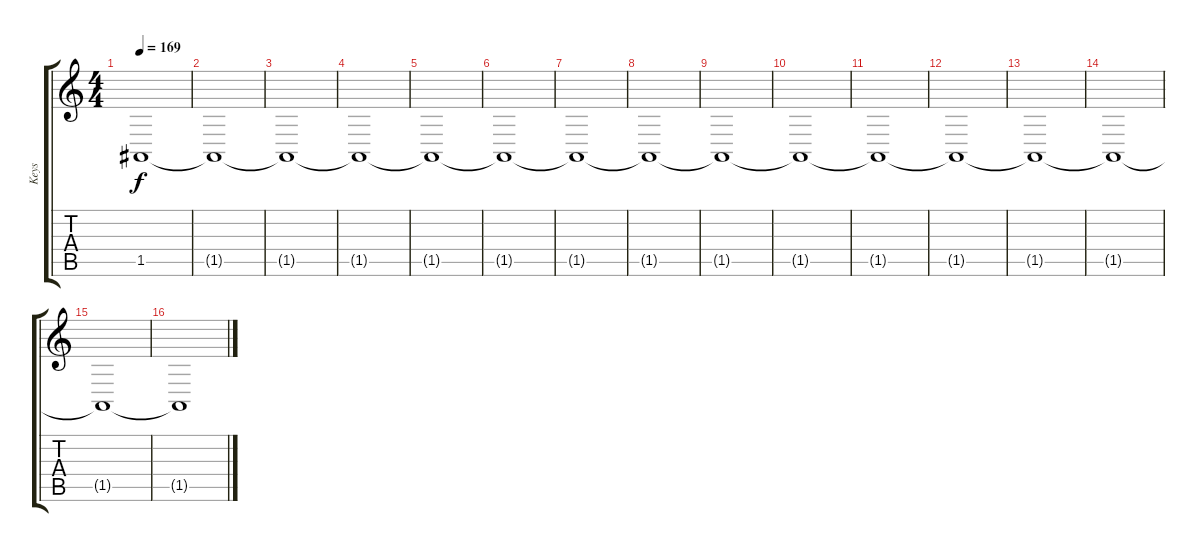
\track ("Keys" "Keys") {instrument stringensemble2}
\staff {score tabs}
\tuning (E4 B3 G3 D3 A2 E2) {hide}
\ts (4 4)
\tempo 169
\clef g2
\ks c
1.5{t}.1{dy f} |
1.5{t}.1 |
1.5{t}.1 |
1.5{t}.1 |
1.5{t}.1 |
1.5{t}.1 |
1.5{t}.1 |
1.5{t}.1 |
1.5{t}.1 |
1.5{t}.1 |
1.5{t}.1 |
1.5{t}.1 |
1.5{t}.1 |
1.5{t}.1 |
1.5{t}.1 |
1.5{t}.1
